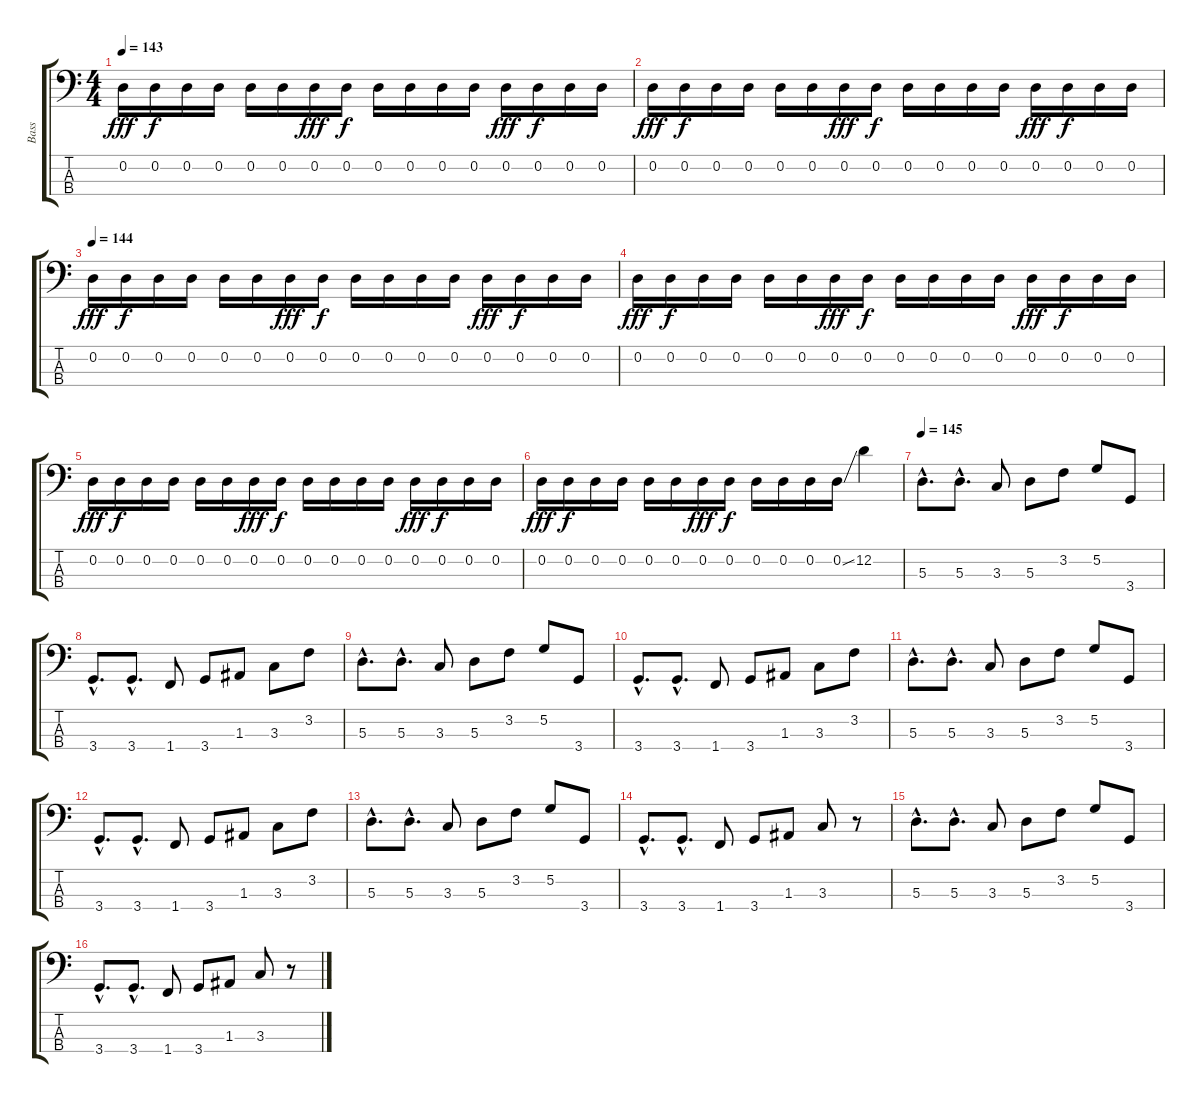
\track ("Bass" "Bass") {instrument electricbassfinger}
\staff {score tabs}
\tuning (G2 D2 A1 E1) {hide}
\ts (4 4)
\tempo 143
\clef f4
\ks c
0.2.16{dy fff} 0.2.16{dy f} 0.2.16 0.2.16 0.2.16 0.2.16 0.2.16{dy fff} 0.2.16{dy f} 0.2.16 0.2.16 0.2.16 0.2.16 0.2.16{dy fff} 0.2.16{dy f} 0.2.16 0.2.16 |
0.2.16{dy fff} 0.2.16{dy f} 0.2.16 0.2.16 0.2.16 0.2.16 0.2.16{dy fff} 0.2.16{dy f} 0.2.16 0.2.16 0.2.16 0.2.16 0.2.16{dy fff} 0.2.16{dy f} 0.2.16 0.2.16 |
\tempo 144
0.2.16{dy fff} 0.2.16{dy f} 0.2.16 0.2.16 0.2.16 0.2.16 0.2.16{dy fff} 0.2.16{dy f} 0.2.16 0.2.16 0.2.16 0.2.16 0.2.16{dy fff} 0.2.16{dy f} 0.2.16 0.2.16 |
0.2.16{dy fff} 0.2.16{dy f} 0.2.16 0.2.16 0.2.16 0.2.16 0.2.16{dy fff} 0.2.16{dy f} 0.2.16 0.2.16 0.2.16 0.2.16 0.2.16{dy fff} 0.2.16{dy f} 0.2.16 0.2.16 |
0.2.16{dy fff} 0.2.16{dy f} 0.2.16 0.2.16 0.2.16 0.2.16 0.2.16{dy fff} 0.2.16{dy f} 0.2.16 0.2.16 0.2.16 0.2.16 0.2.16{dy fff} 0.2.16{dy f} 0.2.16 0.2.16 |
0.2.16{dy fff} 0.2.16{dy f} 0.2.16 0.2.16 0.2.16 0.2.16 0.2.16{dy fff} 0.2.16{dy f} 0.2.16 0.2.16 0.2.16 0.2{ss}.16 12.2.4 |
\tempo 145
5.3{hac}.8{d} 5.3{hac}.8{d} 3.3.8 5.3.8 3.2.8 5.2.8 3.4.8 |
3.4{hac}.8{d} 3.4{hac}.8{d} 1.4.8 3.4.8 1.3.8 3.3.8 3.2.8 |
5.3{hac}.8{d} 5.3{hac}.8{d} 3.3.8 5.3.8 3.2.8 5.2.8 3.4.8 |
3.4{hac}.8{d} 3.4{hac}.8{d} 1.4.8 3.4.8 1.3.8 3.3.8 3.2.8 |
5.3{hac}.8{d} 5.3{hac}.8{d} 3.3.8 5.3.8 3.2.8 5.2.8 3.4.8 |
3.4{hac}.8{d} 3.4{hac}.8{d} 1.4.8 3.4.8 1.3.8 3.3.8 3.2.8 |
5.3{hac}.8{d} 5.3{hac}.8{d} 3.3.8 5.3.8 3.2.8 5.2.8 3.4.8 |
3.4{hac}.8{d} 3.4{hac}.8{d} 1.4.8 3.4.8 1.3.8 3.3.8 r.8 |
5.3{hac}.8{d} 5.3{hac}.8{d} 3.3.8 5.3.8 3.2.8 5.2.8 3.4.8 |
3.4{hac}.8{d} 3.4{hac}.8{d} 1.4.8 3.4.8 1.3.8 3.3.8 r.8
